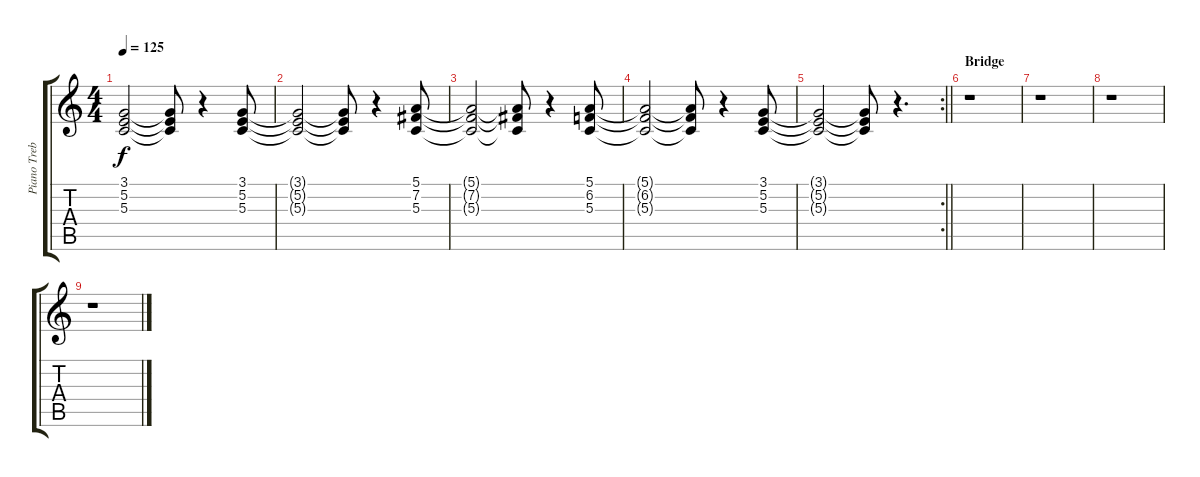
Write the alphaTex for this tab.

\track ("Piano Treble Clef" "Piano Treb") {instrument acousticgrandpiano}
\staff {score tabs}
\tuning (E4 B3 G3 D3 A2 E2) {hide}
\ts (4 4)
\tempo 125
\clef g2
\ks c
(3.1{t} 5.2{t} 5.3{t}).2{dy f} (3.1{t} 5.2{t} 5.3{t}).8 r.4 (3.1 5.2 5.3).8 |
(3.1{t} 5.2{t} 5.3{t}).2 (3.1{t} 5.2{t} 5.3{t}).8 r.4 (5.1 7.2 5.3).8 |
(5.1{t} 7.2{t} 5.3{t}).2 (5.1{t} 7.2{t} 5.3{t}).8 r.4 (5.1 6.2 5.3).8 |
(5.1{t} 6.2{t} 5.3{t}).2 (5.1{t} 6.2{t} 5.3{t}).8 r.4 (3.1 5.2 5.3).8 |
\rc 2
\barLineRight lightlight
(3.1{t} 5.2{t} 5.3{t}).2 (3.1{t} 5.2{t} 5.3{t}).8 r.4{d} |
\section ("" "Bridge")
r.1 |
r.1 |
r.1 |
r.1
